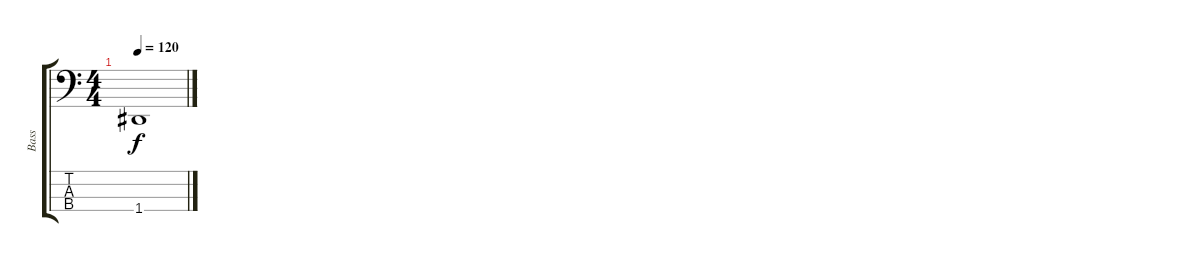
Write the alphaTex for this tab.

\track ("Bass" "Bass") {instrument electricbassfinger}
\staff {score tabs}
\tuning (G2 D2 A1 D1) {hide}
\ts (4 4)
\tempo 120
\clef f4
\ks c
1.4{t}.1{dy f}
